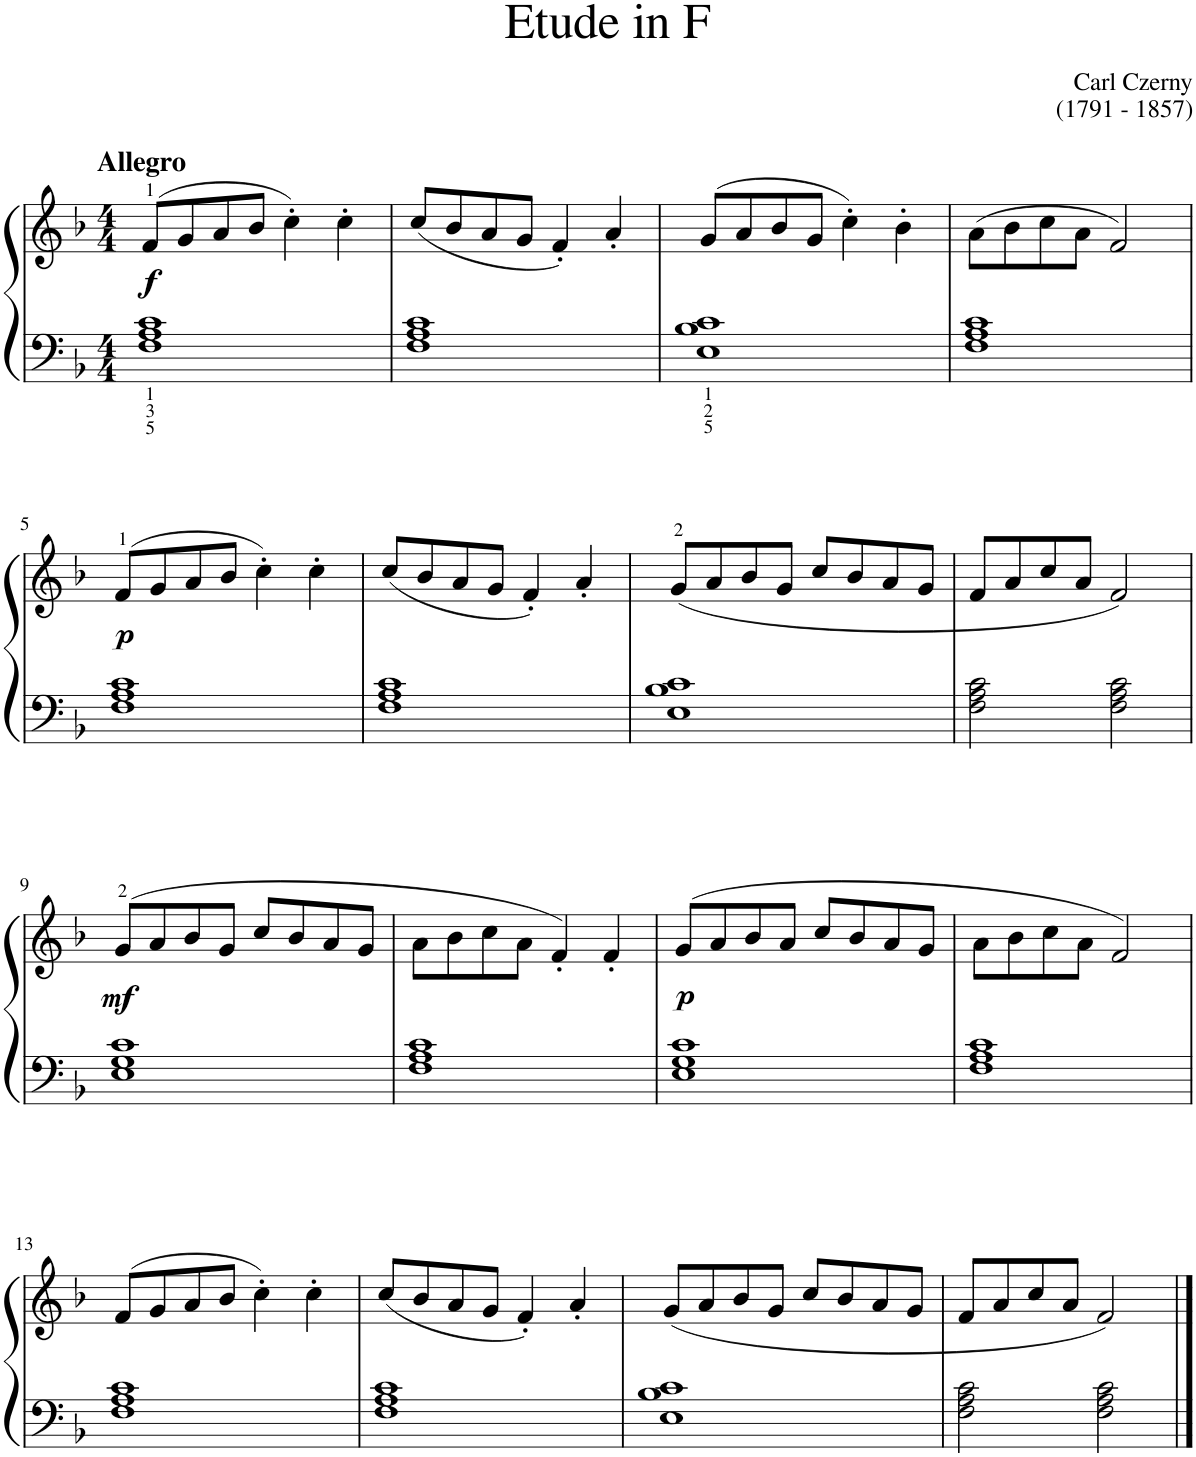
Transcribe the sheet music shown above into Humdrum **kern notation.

**kern	**kern	**dynam
*part1	*part1	*part1
*staff2	*staff1	*staff1/2
*I"Piano	*	*
*I'Pno	*	*
*clefF4	*clefG2	*
*k[b-]	*k[b-]	*
*M4/4	*M4/4	*
=1	=1	=1
!	!LO:TX:a:B:t=Allegro	!
!	!	!LO:DY:b
1F 1A 1c	(8f/L	f
.	8g/	.
.	8a/	.
.	8b-/J	.
.	4cc'\)	.
.	4cc'\	.
=2	=2	=2
1F 1A 1c	(8cc/L	.
.	8b-/	.
.	8a/	.
.	8g/J	.
.	4f'/)	.
.	4a'/	.
=3	=3	=3
1E 1B- 1c	(8g/L	.
.	8a/	.
.	8b-/	.
.	8g/J	.
.	4cc'\)	.
.	4b-'\	.
=4	=4	=4
1F 1A 1c	(8a\L	.
.	8b-\	.
.	8cc\	.
.	8a\J	.
.	2f/)	.
!!LO:LB:g=z
=5	=5	=5
!	!	!LO:DY:b
1F 1A 1c	(8f/L	p
.	8g/	.
.	8a/	.
.	8b-/J	.
.	4cc'\)	.
.	4cc'\	.
=6	=6	=6
1F 1A 1c	(8cc/L	.
.	8b-/	.
.	8a/	.
.	8g/J	.
.	4f'/)	.
.	4a'/	.
=7	=7	=7
1E 1B- 1c	(8g/L	.
.	8a/	.
.	8b-/	.
.	8g/J	.
.	8cc/L	.
.	8b-/	.
.	8a/	.
.	8g/J	.
=8	=8	=8
2F\ 2A\ 2c\	8f/L	.
.	8a/	.
.	8cc/	.
.	8a/J	.
2F\ 2A\ 2c\	2f/)	.
!!LO:LB:g=z
=9	=9	=9
!	!	!LO:DY:b
1E 1G 1c	(8g/L	mf
.	8a/	.
.	8b-/	.
.	8g/J	.
.	8cc/L	.
.	8b-/	.
.	8a/	.
.	8g/J	.
=10	=10	=10
1F 1A 1c	8a\L	.
.	8b-\	.
.	8cc\	.
.	8a\J	.
.	4f'/)	.
.	4f'/	.
=11	=11	=11
!	!	!LO:DY:b
1E 1G 1c	(8g/L	p
.	8a/	.
.	8b-/	.
.	8a/J	.
.	8cc/L	.
.	8b-/	.
.	8a/	.
.	8g/J	.
=12	=12	=12
1F 1A 1c	8a\L	.
.	8b-\	.
.	8cc\	.
.	8a\J	.
.	2f/)	.
!!LO:LB:g=z
=13	=13	=13
1F 1A 1c	(8f/L	.
.	8g/	.
.	8a/	.
.	8b-/J	.
.	4cc'\)	.
.	4cc'\	.
=14	=14	=14
1F 1A 1c	(8cc/L	.
.	8b-/	.
.	8a/	.
.	8g/J	.
.	4f'/)	.
.	4a'/	.
=15	=15	=15
1E 1B- 1c	(8g/L	.
.	8a/	.
.	8b-/	.
.	8g/J	.
.	8cc/L	.
.	8b-/	.
.	8a/	.
.	8g/J	.
=16	=16	=16
2F\ 2A\ 2c\	8f/L	.
.	8a/	.
.	8cc/	.
.	8a/J	.
2F\ 2A\ 2c\	2f/)	.
==	==	==
*-	*-	*-
